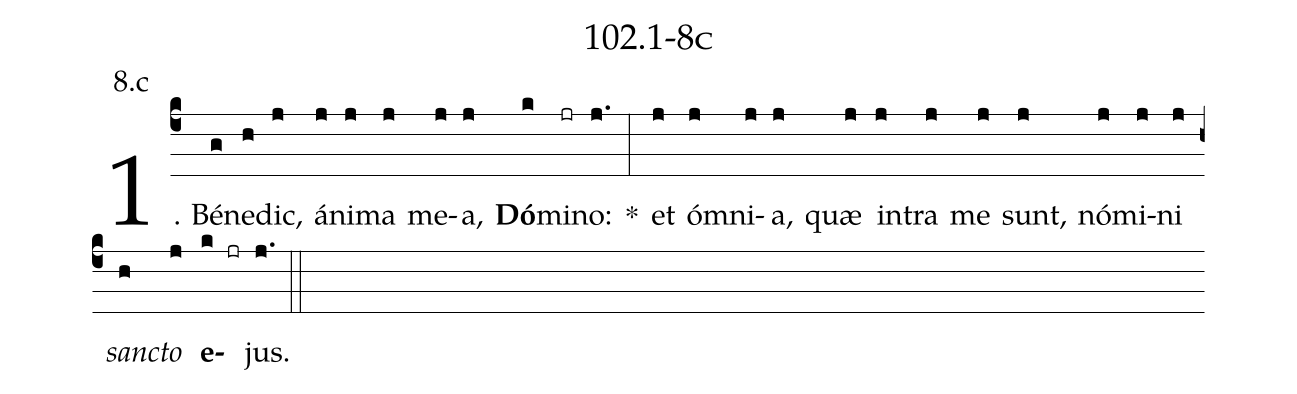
name: 102.1-8c;
annotation: 8.c;
%%
(c4)1. Bé(g)ne(h)dic,(j) á(j)ni(j)ma(j) me(j)a,(j) <b>Dó</b>(k)mi(jr)no:(j.) *(:) et(j) óm(j)ni(j)a,(j) quæ(j) in(j)tra(j) me(j) sunt,(j) nó(j)mi(j)ni(j) <i>sanc</i>(h)<i>to</i>(j) <b>e</b>(k jr)jus.(j.) (::)
